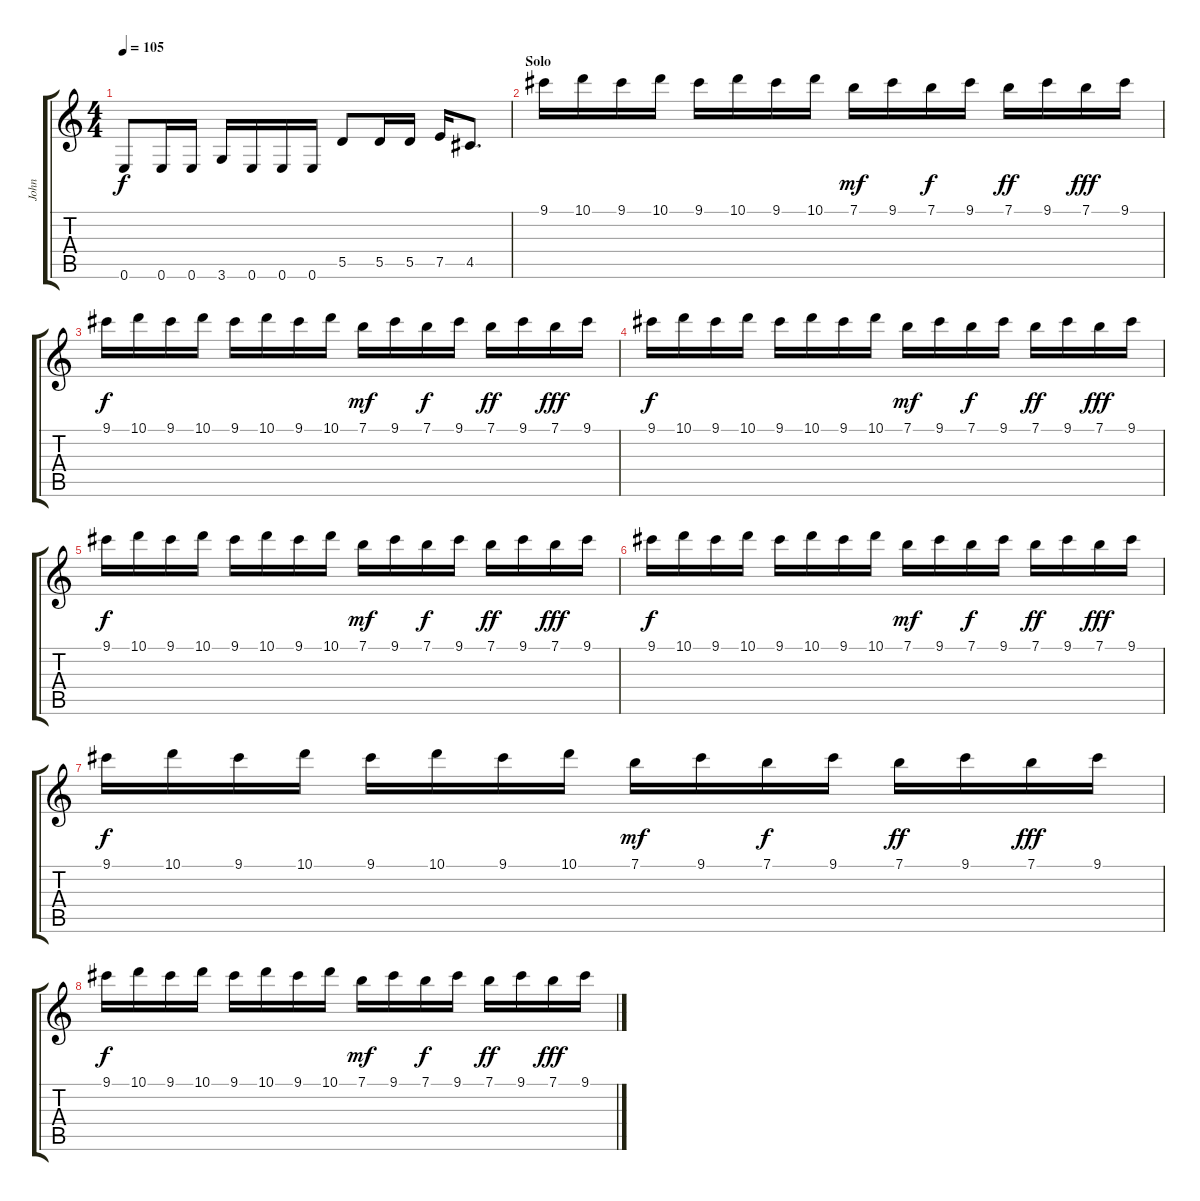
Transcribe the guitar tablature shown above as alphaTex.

\track ("John" "John") {instrument distortionguitar}
\staff {score tabs}
\tuning (E4 B3 G3 D3 A2 E2) {hide}
\ts (4 4)
\tempo 105
\clef g2
\ks c
0.6.8{dy f} 0.6.16 0.6.16 3.6.16 0.6.16 0.6.16 0.6.16 5.5.8 5.5.16 5.5.16 7.5.16 4.5.8{d} |
\section ("" "Solo")
9.1.16 10.1.16 9.1.16 10.1.16 9.1.16 10.1.16 9.1.16 10.1.16 7.1.16{dy mf} 9.1.16 7.1.16{dy f} 9.1.16 7.1.16{dy ff} 9.1.16 7.1.16{dy fff} 9.1.16 |
9.1.16{dy f} 10.1.16 9.1.16 10.1.16 9.1.16 10.1.16 9.1.16 10.1.16 7.1.16{dy mf} 9.1.16 7.1.16{dy f} 9.1.16 7.1.16{dy ff} 9.1.16 7.1.16{dy fff} 9.1.16 |
9.1.16{dy f} 10.1.16 9.1.16 10.1.16 9.1.16 10.1.16 9.1.16 10.1.16 7.1.16{dy mf} 9.1.16 7.1.16{dy f} 9.1.16 7.1.16{dy ff} 9.1.16 7.1.16{dy fff} 9.1.16 |
9.1.16{dy f} 10.1.16 9.1.16 10.1.16 9.1.16 10.1.16 9.1.16 10.1.16 7.1.16{dy mf} 9.1.16 7.1.16{dy f} 9.1.16 7.1.16{dy ff} 9.1.16 7.1.16{dy fff} 9.1.16 |
9.1.16{dy f} 10.1.16 9.1.16 10.1.16 9.1.16 10.1.16 9.1.16 10.1.16 7.1.16{dy mf} 9.1.16 7.1.16{dy f} 9.1.16 7.1.16{dy ff} 9.1.16 7.1.16{dy fff} 9.1.16 |
9.1.16{dy f} 10.1.16 9.1.16 10.1.16 9.1.16 10.1.16 9.1.16 10.1.16 7.1.16{dy mf} 9.1.16 7.1.16{dy f} 9.1.16 7.1.16{dy ff} 9.1.16 7.1.16{dy fff} 9.1.16 |
9.1.16{dy f} 10.1.16 9.1.16 10.1.16 9.1.16 10.1.16 9.1.16 10.1.16 7.1.16{dy mf} 9.1.16 7.1.16{dy f} 9.1.16 7.1.16{dy ff} 9.1.16 7.1.16{dy fff} 9.1.16
